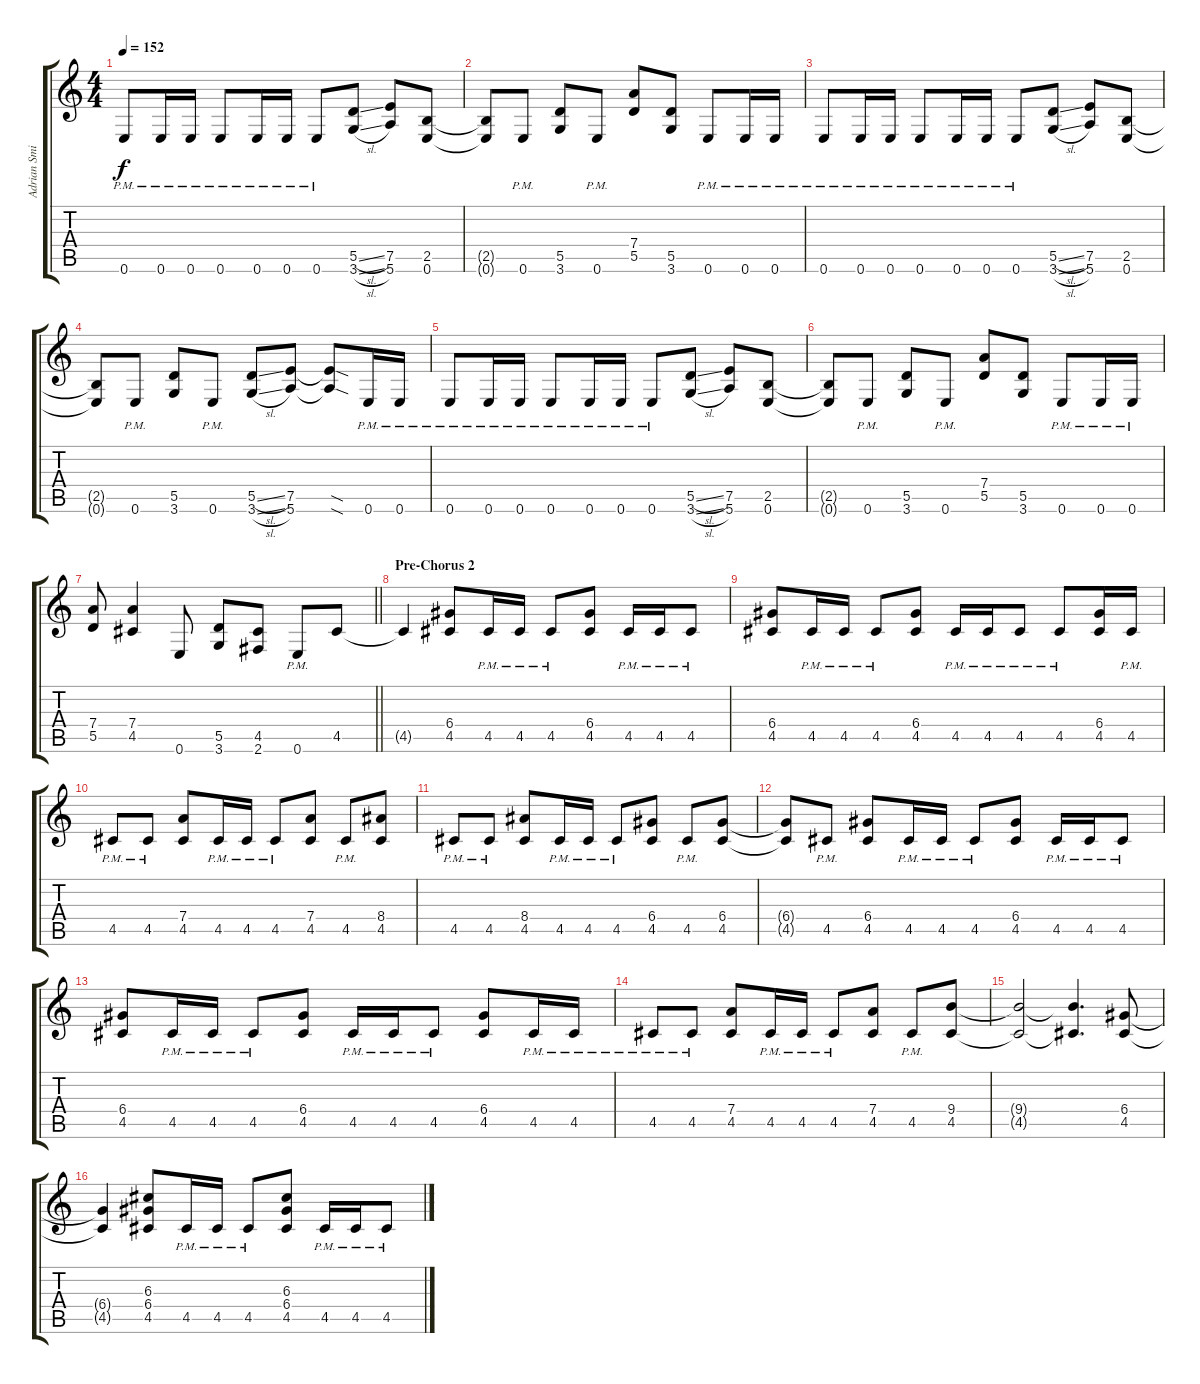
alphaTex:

\track ("Adrian Smith" "Adrian Smi") {instrument overdrivenguitar}
\staff {score tabs}
\tuning (E4 B3 G3 D3 A2 E2) {hide}
\ts (4 4)
\tempo 152
\clef g2
\ks c
0.6{pm}.8{dy f} 0.6{pm}.16 0.6{pm}.16 0.6{pm}.8 0.6{pm}.16 0.6{pm}.16 0.6{pm}.8 (5.5{sl} 3.6{sl}).8 (7.5 5.6).8 (2.5 0.6).8 |
(2.5{t} 0.6{t}).8 0.6{pm}.8 (5.5 3.6).8 0.6{pm}.8 (7.4 5.5).8 (5.5 3.6).8 0.6{pm}.8 0.6{pm}.16 0.6{pm}.16 |
0.6{pm}.8 0.6{pm}.16 0.6{pm}.16 0.6{pm}.8 0.6{pm}.16 0.6{pm}.16 0.6{pm}.8 (5.5{sl} 3.6{sl}).8 (7.5 5.6).8 (2.5 0.6).8 |
(2.5{t} 0.6{t}).8 0.6{pm}.8 (5.5 3.6).8 0.6{pm}.8 (5.5{sl} 3.6{sl}).8 (7.5 5.6).8 (7.5{sod t} 5.6{sod t}).8 0.6{pm}.16 0.6{pm}.16 |
0.6{pm}.8 0.6{pm}.16 0.6{pm}.16 0.6{pm}.8 0.6{pm}.16 0.6{pm}.16 0.6{pm}.8 (5.5{sl} 3.6{sl}).8 (7.5 5.6).8 (2.5 0.6).8 |
(2.5{t} 0.6{t}).8 0.6{pm}.8 (5.5 3.6).8 0.6{pm}.8 (7.4 5.5).8 (5.5 3.6).8 0.6{pm}.8 0.6{pm}.16 0.6{pm}.16 |
\barLineRight lightlight
(7.4 5.5).8 (7.4 4.5).4 0.6.8 (5.5 3.6).8 (4.5 2.6).8 0.6{pm}.8 4.5.8 |
\section ("" "Pre-Chorus 2")
4.5{t}.4 (6.4 4.5).8 4.5{pm}.16 4.5{pm}.16 4.5{pm}.8 (6.4 4.5).8 4.5{pm}.16 4.5{pm}.16 4.5{pm}.8 |
(6.4 4.5).8 4.5{pm}.16 4.5{pm}.16 4.5{pm}.8 (6.4 4.5).8 4.5{pm}.16 4.5{pm}.16 4.5{pm}.8 4.5{pm}.8 (6.4 4.5).16 4.5{pm}.16 |
4.5{pm}.8 4.5{pm}.8 (7.4 4.5).8 4.5{pm}.16 4.5{pm}.16 4.5{pm}.8 (7.4 4.5).8 4.5{pm}.8 (8.4 4.5).8 |
4.5{pm}.8 4.5{pm}.8 (8.4 4.5).8 4.5{pm}.16 4.5{pm}.16 4.5{pm}.8 (6.4 4.5).8 4.5{pm}.8 (6.4 4.5).8 |
(6.4{t} 4.5{t}).8 4.5{pm}.8 (6.4 4.5).8 4.5{pm}.16 4.5{pm}.16 4.5{pm}.8 (6.4 4.5).8 4.5{pm}.16 4.5{pm}.16 4.5{pm}.8 |
(6.4 4.5).8 4.5{pm}.16 4.5{pm}.16 4.5{pm}.8 (6.4 4.5).8 4.5{pm}.16 4.5{pm}.16 4.5{pm}.8 (6.4 4.5).8 4.5{pm}.16 4.5{pm}.16 |
4.5{pm}.8 4.5{pm}.8 (7.4 4.5).8 4.5{pm}.16 4.5{pm}.16 4.5{pm}.8 (7.4 4.5).8 4.5{pm}.8 (9.4 4.5).8 |
(9.4{t} 4.5{t}).2 (9.4{t} 4.5{t}).4{d} (6.4 4.5).8 |
(6.4{t} 4.5{t}).4 (6.3 6.4 4.5).8 4.5{pm}.16 4.5{pm}.16 4.5{pm}.8 (6.3 6.4 4.5).8 4.5{pm}.16 4.5{pm}.16 4.5{pm}.8
